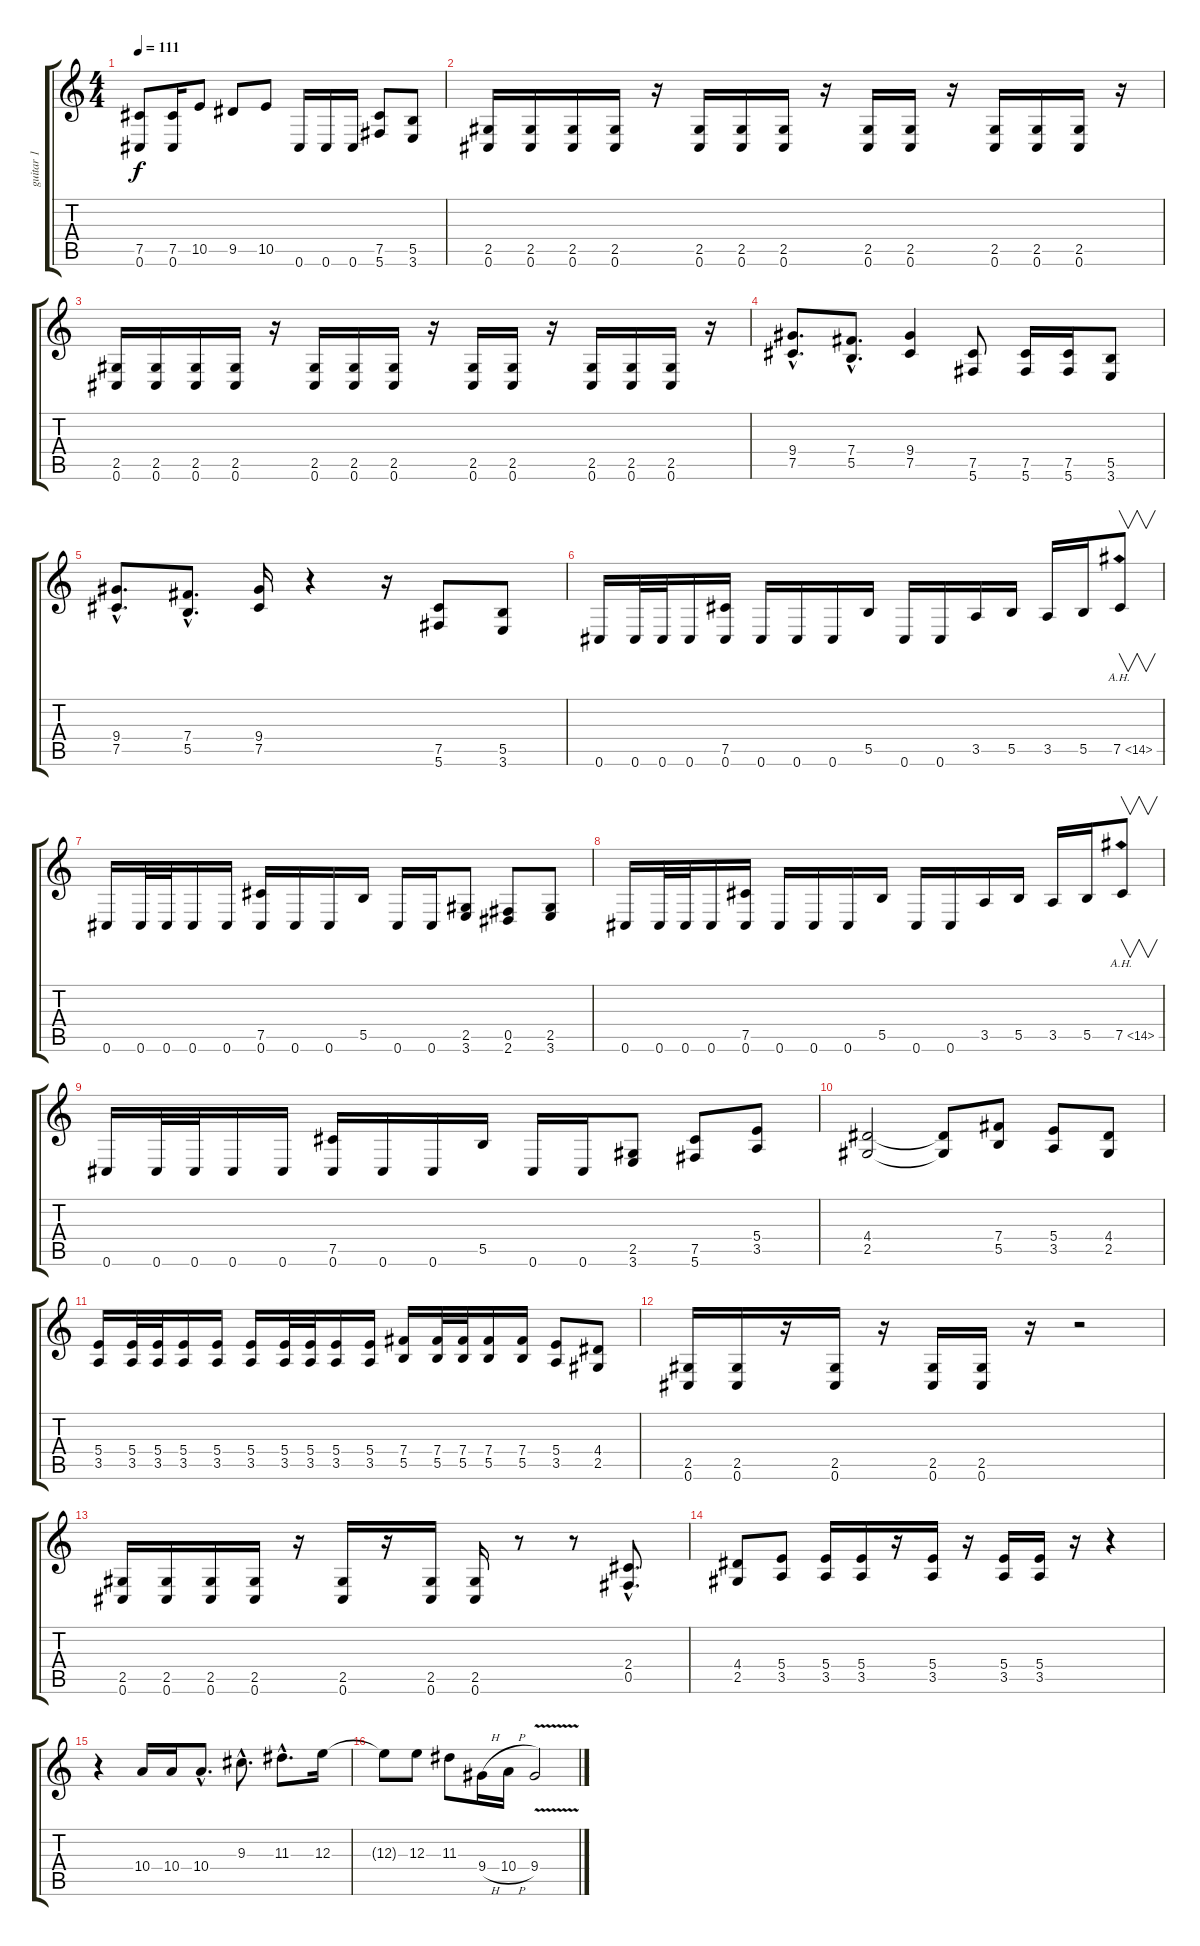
\track ("guitar 1" "guitar 1") {instrument distortionguitar}
\staff {score tabs}
\tuning (Db4 Ab3 E3 B2 Gb2 Db2) {hide}
\ts (4 4)
\tempo 111
\clef g2
\ks c
(7.5 0.6).8{dy f} (7.5 0.6).16 10.5.8 9.5.8 10.5.8 0.6.16 0.6.16 0.6.16 (7.5 5.6).8 (5.5 3.6).8 |
(2.5 0.6).16 (2.5 0.6).16 (2.5 0.6).16 (2.5 0.6).16 r.16 (2.5 0.6).16 (2.5 0.6).16 (2.5 0.6).16 r.16 (2.5 0.6).16 (2.5 0.6).16 r.16 (2.5 0.6).16 (2.5 0.6).16 (2.5 0.6).16 r.16 |
(2.5 0.6).16 (2.5 0.6).16 (2.5 0.6).16 (2.5 0.6).16 r.16 (2.5 0.6).16 (2.5 0.6).16 (2.5 0.6).16 r.16 (2.5 0.6).16 (2.5 0.6).16 r.16 (2.5 0.6).16 (2.5 0.6).16 (2.5 0.6).16 r.16 |
(9.4{hac} 7.5{hac}).8{d} (7.4{hac} 5.5{hac}).8{d} (9.4 7.5).4 (7.5 5.6).8 (7.5 5.6).16 (7.5 5.6).16 (5.5 3.6).8 |
(9.4{hac} 7.5{hac}).8{d} (7.4{hac} 5.5{hac}).8{d} (9.4 7.5).16 r.4 r.16 (7.5 5.6).8 (5.5 3.6).8 |
0.6.16 0.6.32 0.6.32 0.6.16 (7.5 0.6).16 0.6.16 0.6.16 0.6.16 5.5.16 0.6.16 0.6.16 3.5.16 5.5.16 3.5.16 5.5.16 7.5{ah 7}.8{v} |
0.6.16 0.6.32 0.6.32 0.6.16 0.6.16 (7.5 0.6).16 0.6.16 0.6.16 5.5.16 0.6.16 0.6.16 (2.5 3.6).8 (0.5 2.6).8 (2.5 3.6).8 |
0.6.16 0.6.32 0.6.32 0.6.16 (7.5 0.6).16 0.6.16 0.6.16 0.6.16 5.5.16 0.6.16 0.6.16 3.5.16 5.5.16 3.5.16 5.5.16 7.5{ah 7}.8{v} |
0.6.16 0.6.32 0.6.32 0.6.16 0.6.16 (7.5 0.6).16 0.6.16 0.6.16 5.5.16 0.6.16 0.6.16 (2.5 3.6).8 (7.5 5.6).8 (5.4 3.5).8 |
(4.4 2.5).2 (4.4{t} 2.5{t}).8 (7.4 5.5).8 (5.4 3.5).8 (4.4 2.5).8 |
(5.4 3.5).16 (5.4 3.5).32 (5.4 3.5).32 (5.4 3.5).16 (5.4 3.5).16 (5.4 3.5).16 (5.4 3.5).32 (5.4 3.5).32 (5.4 3.5).16 (5.4 3.5).16 (7.4 5.5).16 (7.4 5.5).32 (7.4 5.5).32 (7.4 5.5).16 (7.4 5.5).16 (5.4 3.5).8 (4.4 2.5).8 |
(2.5 0.6).16 (2.5 0.6).16 r.16 (2.5 0.6).16 r.16 (2.5 0.6).16 (2.5 0.6).16 r.16 r.2 |
(2.5 0.6).16 (2.5 0.6).16 (2.5 0.6).16 (2.5 0.6).16 r.16 (2.5 0.6).16 r.16 (2.5 0.6).16 (2.5 0.6).16 r.8 r.8 (2.4{hac} 0.5{hac}).8{d} |
(4.4 2.5).8 (5.4 3.5).8 (5.4 3.5).16 (5.4 3.5).16 r.16 (5.4 3.5).16 r.16 (5.4 3.5).16 (5.4 3.5).16 r.16 r.4 |
r.4 10.4.16 10.4.16 10.4{hac}.8{d} 9.3{hac}.8{d} 11.3{hac}.8{d} 12.3.16 |
12.3{t}.8 12.3.8 11.3.8 9.4{h}.16 10.4{h}.16 9.4{v}.2
